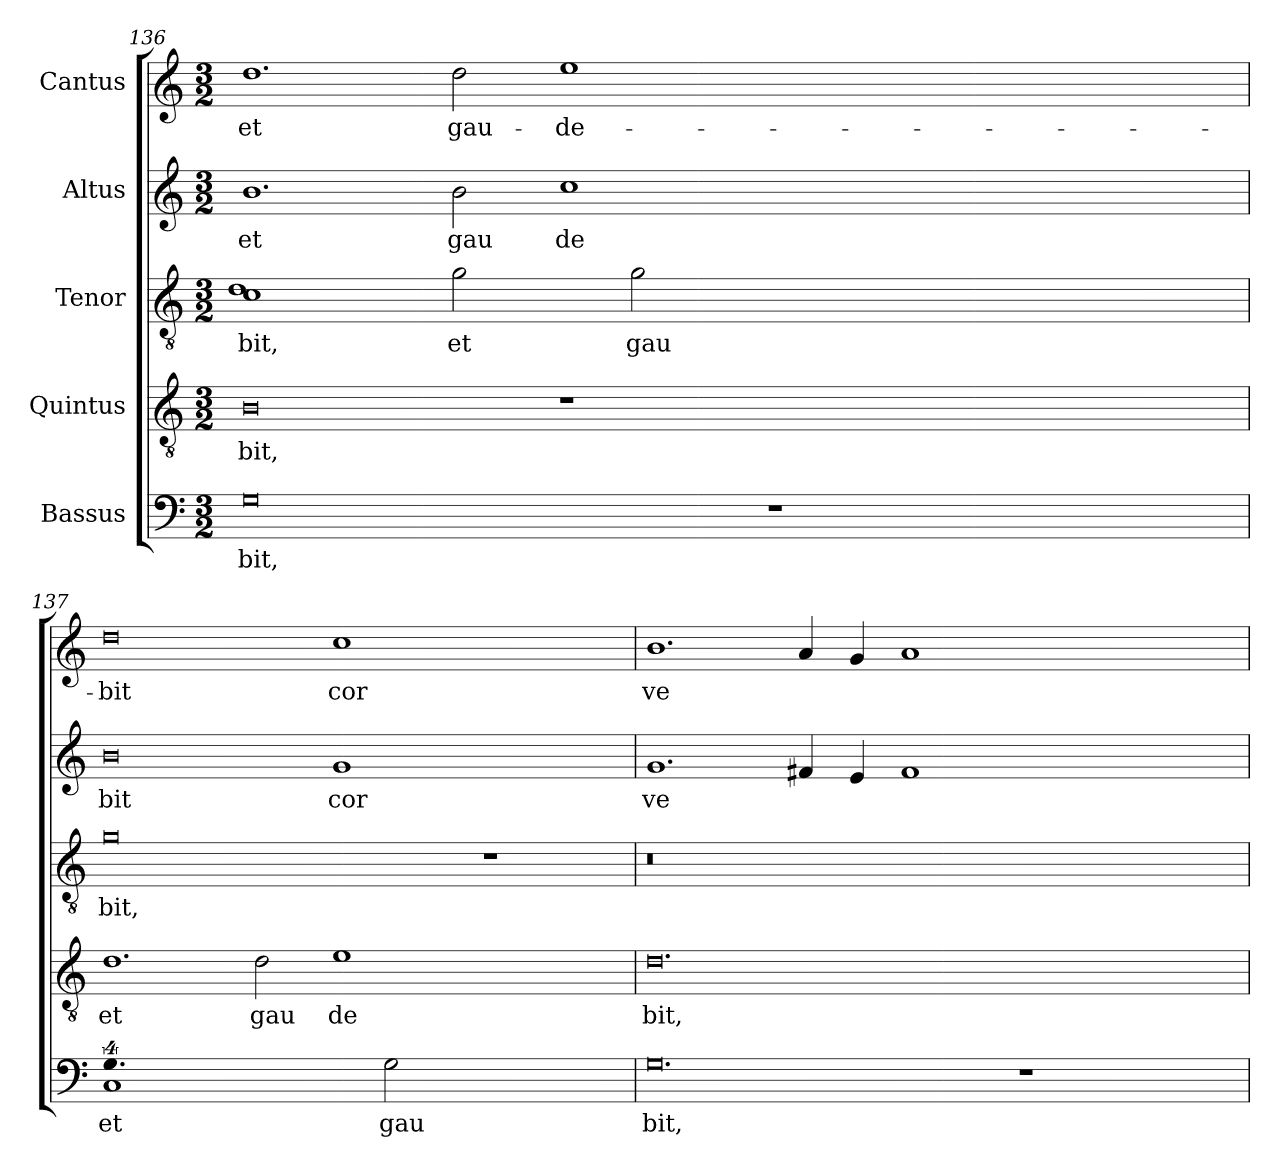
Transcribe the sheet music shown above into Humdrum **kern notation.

**kern	**text	**kern	**text	**kern	**text	**kern	**text	**kern	**text
*part5	*part5	*part4	*part4	*part3	*part3	*part2	*part2	*part1	*part1
*staff5	*staff5	*staff4	*staff4	*staff3	*staff3	*staff2	*staff2	*staff1	*staff1
*I"Bassus	*	*I"Quintus	*	*I"Tenor	*	*I"Altus	*	*I"Cantus	*
*clefF4	*	*clefGv2	*	*clefGv2	*	*clefG2	*	*clefG2	*
*M3/2	*	*M3/2	*	*M3/2	*	*M3/2	*	*M3/2	*
=136	=136	=136	=136	=136	=136	=136	=136	=136	=136
*	*	*	*	*^	*	*	*	*	*
!LO:N:vis=0	!LO:LY:b:cj	!	!LO:LY:b:cj	!LO:N:vis=1	!LO:N:vis=1	!LO:LY:b:cj	!	!	!	!
!	!	!	!	!	!	!LO:LY:b:cj	!	!LO:LY:b:cj	!	!LO:LY:b:cj
0.G	-bit,	0B	bit,	1.c	1.d	bit,	1.b	et	1.dd	et
!	!	!	!	!	!LO:N:vis=2	!LO:LY:b:cj	!	!LO:LY:b:cj	!	!LO:LY:b:cj
.	.	.	.	0.ryy	2.g\	et	2b\	gau	2dd\	gau-
!	!	!LO:N:vis=1	!	!	!	!	!	!LO:LY:b:cj	!	!LO:LY:b:cj
.	.	0.r	.	.	.	.	1cc	de	1ee	-de-
!	!	!	!	!	!LO:N:vis=2	!LO:LY:b:cj	!	!	!	!
.	.	.	.	.	2.g\	gau	.	.	.	.
!LO:N:vis=1	!	!	!	!	!	!	!	!	!	!
0.r	.	.	.	.	0.ryy	.	0.ryy	.	0.ryy	.
.	.	.	.	1.ryy	.	.	.	.	.	.
.	.	1ryy	.	.	.	.	.	.	.	.
*	*	*	*	*v	*v	*	*	*	*	*
!!LO:PB:g=z
=137	=137	=137	=137	=137	=137	=137	=137	=137	=137
*^	*	*	*	*	*	*	*	*	*
!LO:N:vis=1	!LO:N:vis=1.	!LO:LY:b:cj	!	!	!	!	!	!	!	!
!	!	!LO:LY:b:cj	!	!LO:LY:b:cj	!LO:N:vis=0	!LO:LY:b:cj	!	!LO:LY:b:cj	!	!LO:LY:b:cj
1.C	4%9G	et	1.d	et	0.g	bit,	0b	bit	0dd	-bit
!	!	!	!	!LO:LY:b:cj	!	!	!	!	!	!
1.ryy	.	.	2d\	gau	.	.	.	.	.	.
!	!	!	!	!LO:LY:b:cj	!	!	!	!LO:LY:b:cj	!	!LO:LY:b:cj
.	.	.	1e	de	.	.	1g	cor	1cc	cor
!	!LO:N:vis=2	!LO:LY:b:cj	!	!	!	!	!	!	!	!
.	2.G\	gau	.	.	.	.	.	.	.	.
!	!	!	!	!	!LO:N:vis=1	!	!	!	!	!
1.ryy	1.ryy	.	1.ryy	.	1.r	.	1.ryy	.	1.ryy	.
=138	=138	=138	=138	=138	=138	=138	=138	=138	=138	=138
!LO:N:vis=0	!	!LO:LY:b:cj	!	!LO:LY:b:cj	!	!	!	!LO:LY:b:cj	!	!LO:LY:b:cj
*v	*v	*	*	*	*	*	*	*	*	*
0.G	bit,	0.d	bit,	0.r	.	1.g	ve	1.b	ve
.	.	.	.	.	.	4f#/	.	4a/	.
.	.	.	.	.	.	4e/	.	4g/	.
.	.	.	.	.	.	1f#	.	1a	.
!LO:N:vis=1	!	!	!	!	!	!	!	!	!
0.r	.	0.ryy	.	0.ryy	.	0.ryy	.	0.ryy	.
=	=	=	=	=	=	=	=	=	=
*-	*-	*-	*-	*-	*-	*-	*-	*-	*-
